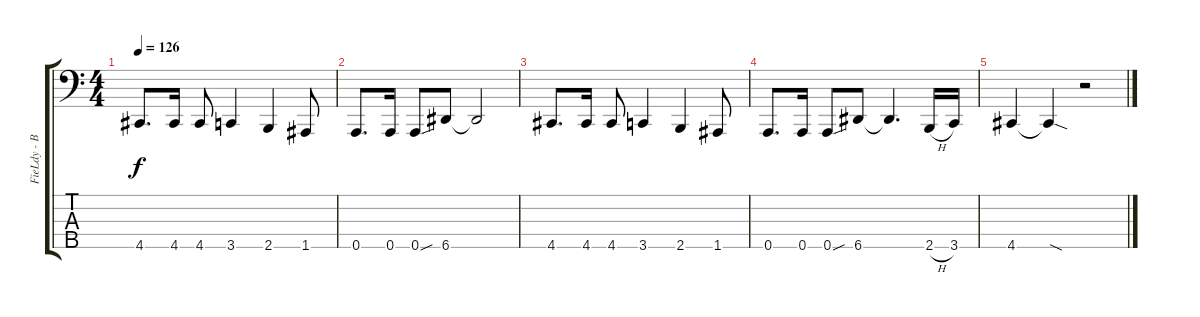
\track ("FieLdy - Bass" "FieLdy - B") {instrument slapbass1}
\staff {score tabs}
\tuning (F2 C2 G1 D1 A0) {hide}
\ts (4 4)
\tempo 126
\clef f4
\ks c
4.5.8{d dy f} 4.5.16 4.5.8 3.5.4 2.5.4 1.5.8 |
0.5.8{d} 0.5.16 0.5{sou}.8 6.5.8 6.5{t}.2 |
4.5.8{d} 4.5.16 4.5.8 3.5.4 2.5.4 1.5.8 |
0.5.8{d} 0.5.16 0.5{sou}.8 6.5.8 6.5{t}.4{d} 2.5{h}.16 3.5.16 |
4.5.4 4.5{sod t}.4 r.2
